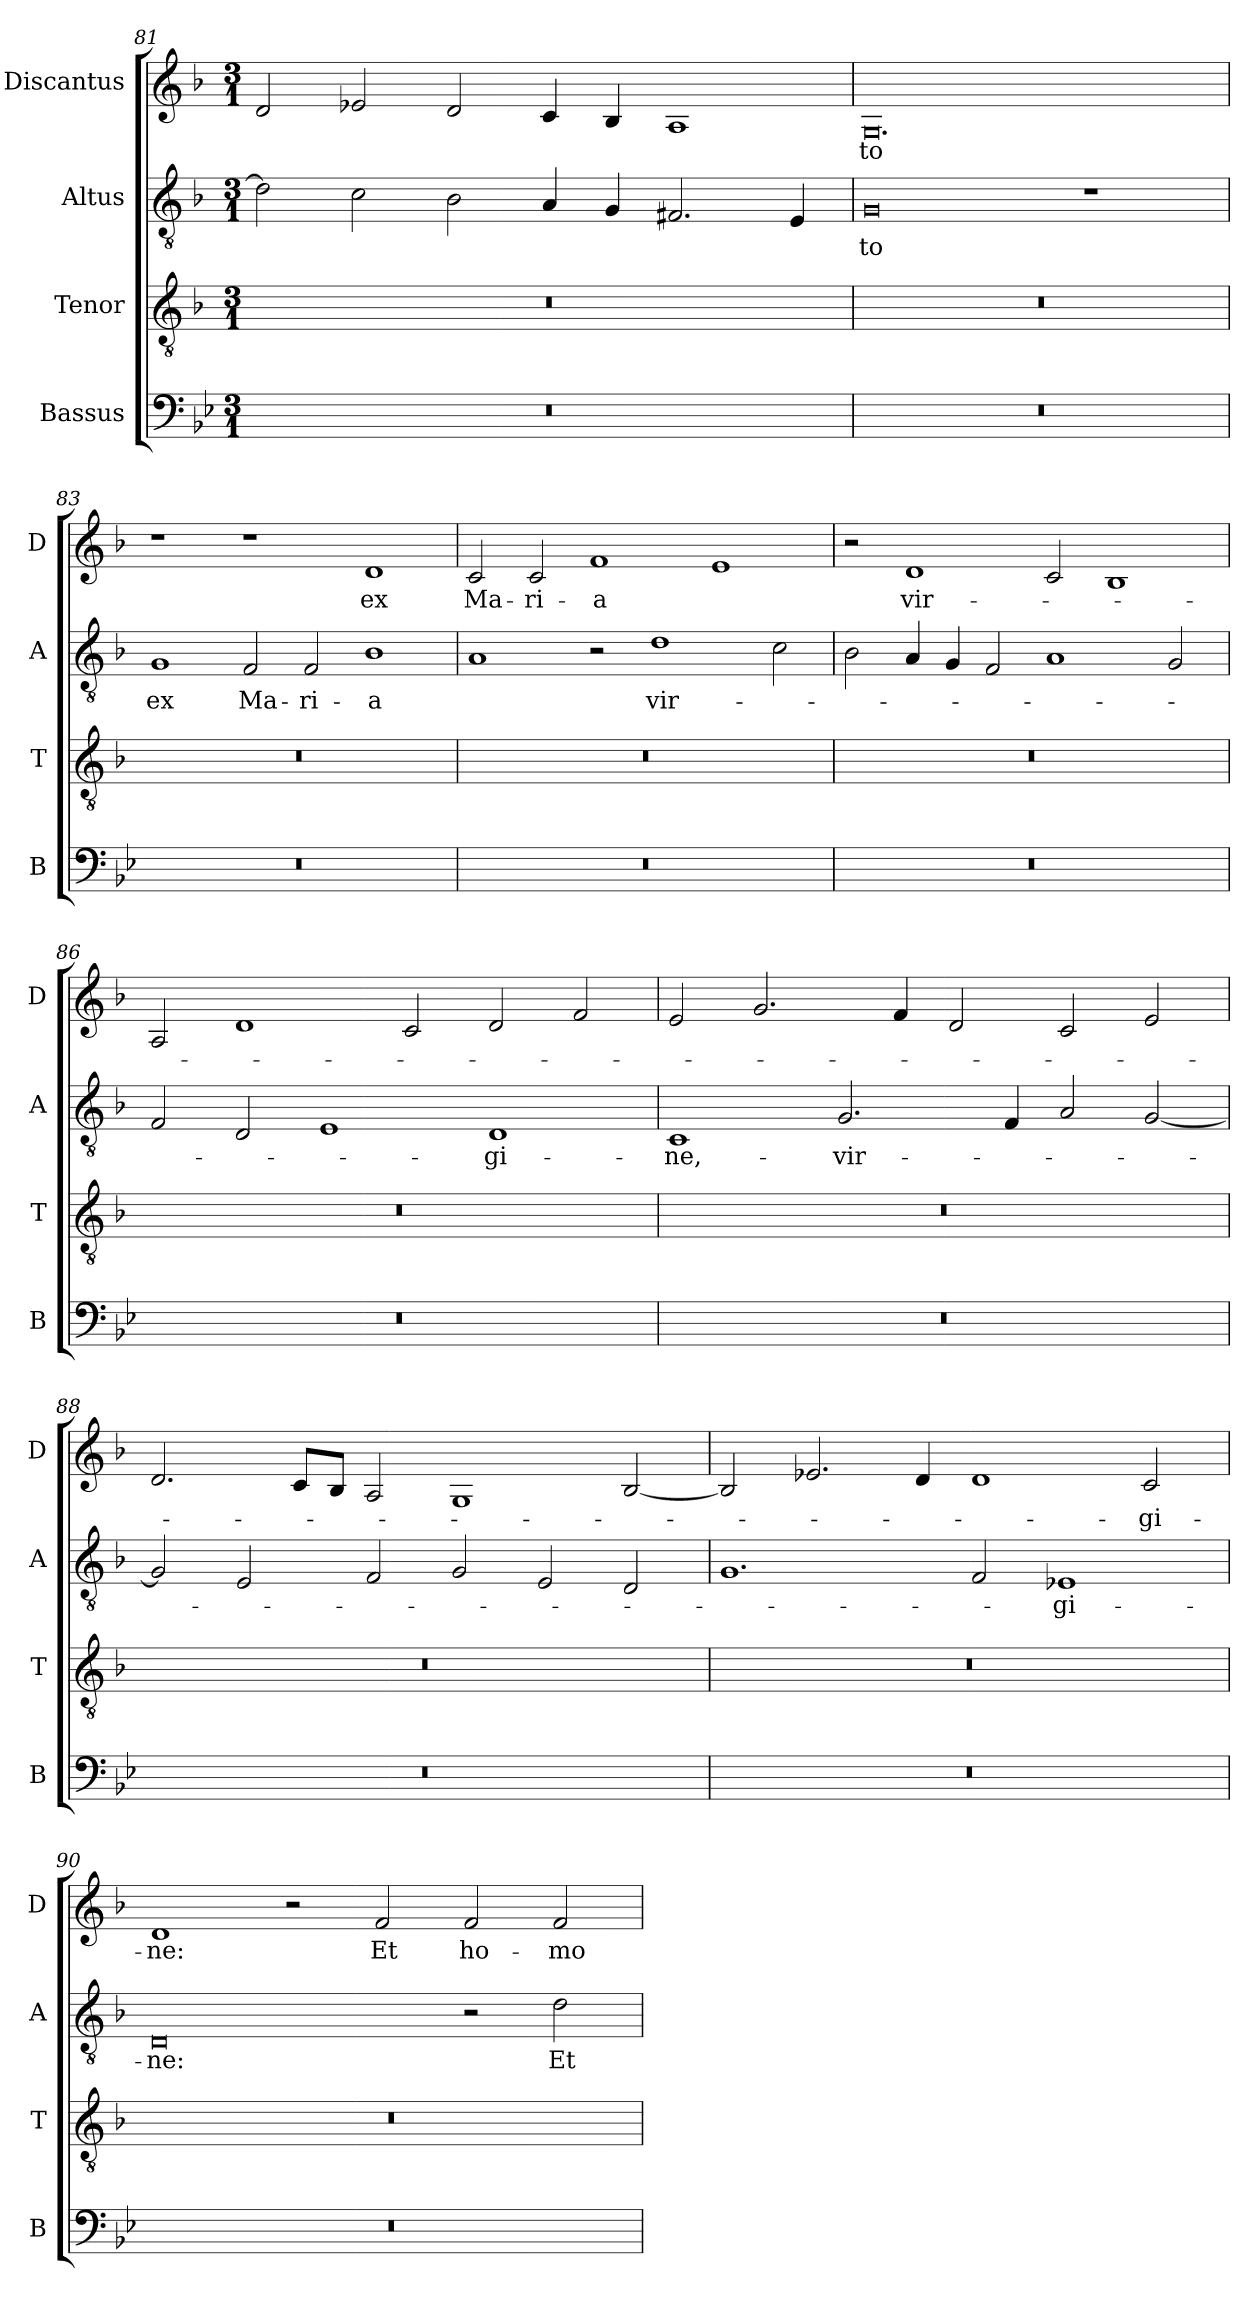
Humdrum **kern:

**kern	**kern	**kern	**text	**kern	**text
*part4	*part3	*part2	*part2	*part1	*part1
*staff4	*staff3	*staff2	*staff2	*staff1	*staff1
*I"Bassus	*I"Tenor	*I"Altus	*	*I"Discantus	*
*I'B	*I'T	*I'A	*	*I'D	*
*clefF4	*clefGv2	*clefGv2	*	*clefG2	*
*k[b-e-]	*k[b-]	*k[b-]	*	*k[b-]	*
*M3/1	*M3/1	*M3/1	*	*M3/1	*
=81	=81	=81	=81	=81	=81
0.r	0.r	2d]	.	2d	.
.	.	2c	.	2e-X	.
.	.	2B-	.	2d	.
.	.	4A	.	4c	.
.	.	4G	.	4B-	.
.	.	2.F#X	.	1A	.
.	.	4E	.	.	.
=82	=82	=82	=82	=82	=82
0.r	0.r	0G	-to	0.G	-to
.	.	1r	.	.	.
=83	=83	=83	=83	=83	=83
0.r	0.r	1G	ex	1r	.
.	.	2F	Ma-	1r	.
.	.	2F	-ri-	.	.
.	.	1B-	-a	1d	ex
=84	=84	=84	=84	=84	=84
0.r	0.r	1A	.	2c	Ma-
.	.	.	.	2c	-ri-
.	.	2r	.	1f	-a
.	.	1d	vir-	.	.
.	.	.	.	1e	.
.	.	2c	.	.	.
=85	=85	=85	=85	=85	=85
0.r	0.r	2B-	.	2r	.
.	.	4A	.	1d	vir-
.	.	4G	.	.	.
.	.	2F	.	.	.
.	.	1A	.	2c	.
.	.	.	.	1B-	.
.	.	2G	.	.	.
=86	=86	=86	=86	=86	=86
0.r	0.r	2F	.	2A	.
.	.	2D	.	1d	.
.	.	1E	.	.	.
.	.	.	.	2c	.
.	.	1D	-gi-	2d	.
.	.	.	.	2f	.
=87	=87	=87	=87	=87	=87
0.r	0.r	1C	-ne,-	2e	.
.	.	.	.	2.g	.
.	.	2.G	-vir-	.	.
.	.	.	.	4f	.
.	.	.	.	2d	.
.	.	4F	.	.	.
.	.	2A	.	2c	.
.	.	[2G	.	2e	.
=88	=88	=88	=88	=88	=88
0.r	0.r	2G]	.	2.d	.
.	.	2E	.	.	.
.	.	.	.	8cL	.
.	.	.	.	8B-J	.
.	.	2F	.	2A	.
.	.	2G	.	1G	.
.	.	2E	.	.	.
.	.	2D	.	[2B-	.
=89	=89	=89	=89	=89	=89
0.r	0.r	1.G	.	2B-]	.
.	.	.	.	2.e-X	.
.	.	.	.	4d	.
.	.	2F	.	1d	.
.	.	1E-X	-gi-	.	.
.	.	.	.	2c	-gi-
=90	=90	=90	=90	=90	=90
0.r	0.r	0D	-ne:	1d	-ne:
.	.	.	.	2r	.
.	.	.	.	2f	Et
.	.	2r	.	2f	ho-
.	.	2d	Et	2f	-mo
=	=	=	=	=	=
*-	*-	*-	*-	*-	*-
